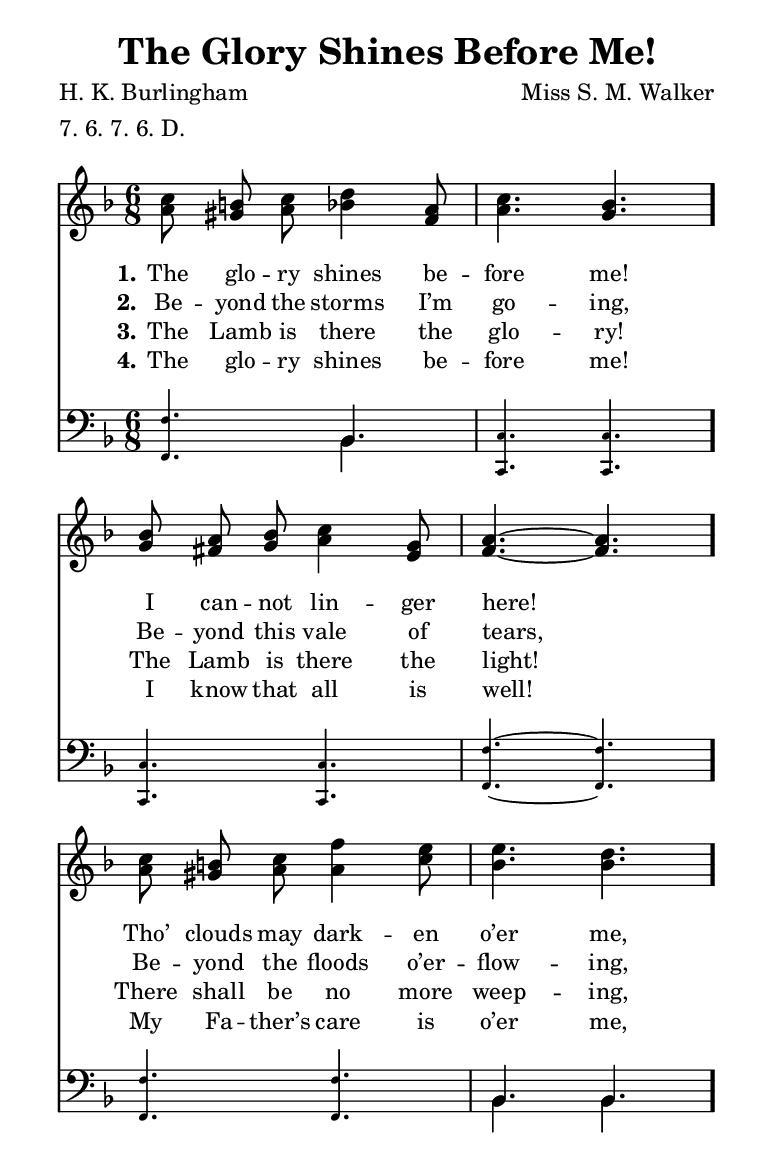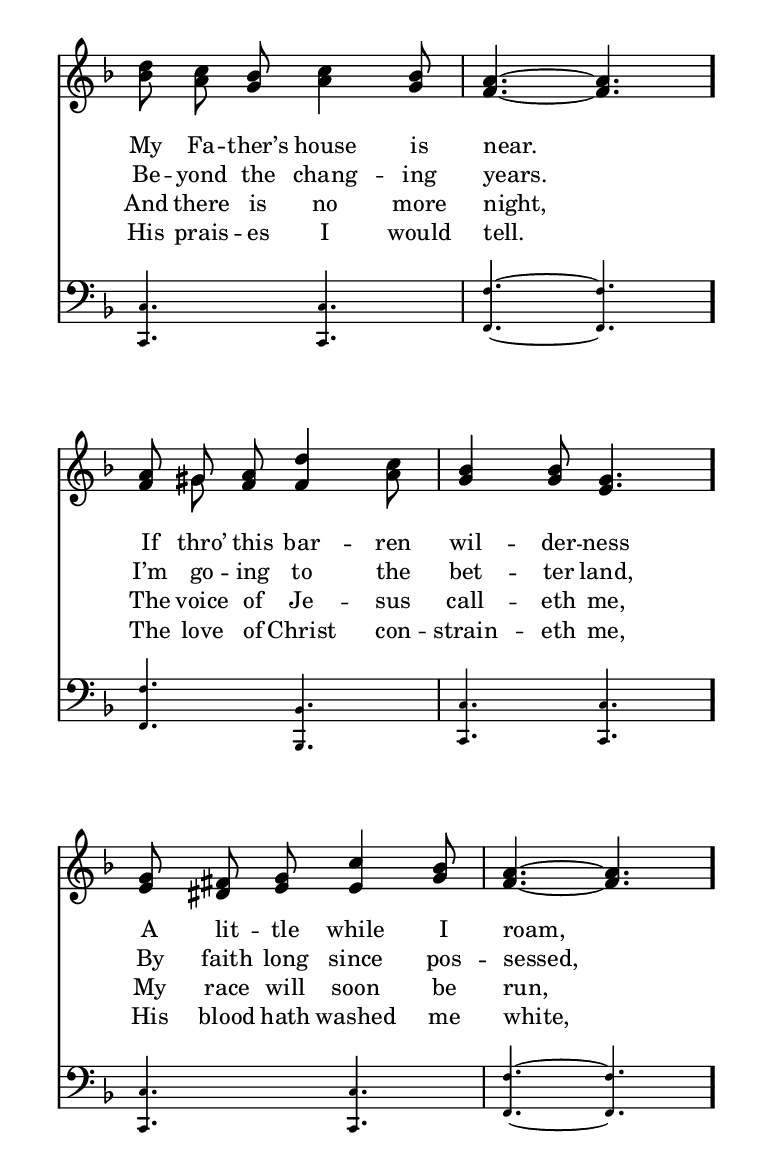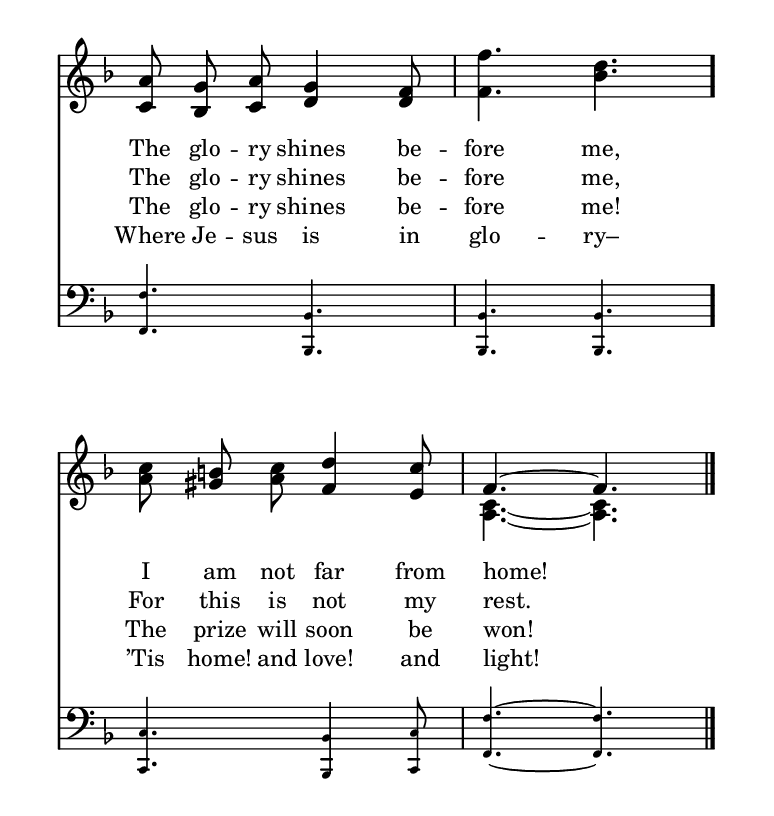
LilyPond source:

\include "common/global.ily"
\paper {
  \include "common/paper.ily"
}

\header{
  hymnnumber = "263"
  title = "The Glory Shines Before Me!"
  tunename = ""
  meter = "7. 6. 7. 6. D."
  poet = "H. K. Burlingham"
  composer = "Miss S. M. Walker"
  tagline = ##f
}

global = {
  \include "common/overrides.ily"
  \override Staff.TimeSignature.style = #'numbered
  \time 6/8
  \override Score.MetronomeMark.transparent = ##t % hide all fermata changes too
  \tempo 4=80
  \key f \major
  \autoBeamOff
}

patternA = { c8 c c c4 c8 | c4. c4. }
patternB = { c8 c c c4 c8 | c4 c8 c4. }
patternC = { c4. c4. }

notesSoprano = {
\global
\relative c'' {

  c8 b c d4 a8 | c4. bes4. |
  bes8 a bes c4 g8 | a4. ~ a4. |
  c8 b c f4 e8 | e4. d4. |
  d8 c bes c4 bes8 | a4. ~ a4. |

  \changePitch \patternB { a gis a d c | bes bes g }
  \changePitch \patternA { g fis g c bes | a ~ a }
  \changePitch \patternA { a g a g f | f' d }
  \changePitch \patternA { c b c d c | f, ~ f }

  \bar "|."

}
}

notesAlto = {
\global
\relative e' {

  \changePitch \patternA { a gis a bes f | a g }
  \changePitch \patternA { g fis g a e | f ~ f }
  \changePitch \patternA { a gis a a c | bes bes }
  \changePitch \patternA { bes a g a g | f ~ f }

  \changePitch \patternB { f gis f f a | g g e }
  \changePitch \patternA { e dis e e g | f ~ f }
  \changePitch \patternA { c bes c d d | f bes }
  \changePitch \patternA { a gis a f e | <c a> ~ <c a> }

}
}

notesTenor = {
\global
\override NoteHead.font-size = #-4
\relative a {

  \changePitch \patternC { f bes, | c c }
  \changePitch \patternC { c c | f ~ f }
  \changePitch \patternC { f f | bes, bes }
  \changePitch \patternC { c c | f ~ f }

  \changePitch \patternC { f bes, | c c }
  \changePitch \patternC { c c | f ~ f }
  \changePitch \patternC { f bes, | bes bes }
  c4. bes4 c8 | f4. ~ f

}
}

notesBass = {
\global
\override NoteHead.font-size = #-4
\relative f, {

  \changePitch \patternC { f bes | c, c }
  \changePitch \patternC { c c | f ~ f }
  \changePitch \patternC { f f | bes bes }
  \changePitch \patternC { c, c | f ~ f }

  \changePitch \patternC { f bes, | c c }
  \changePitch \patternC { c c | f ~ f }
  \changePitch \patternC { f bes, | bes bes }
  c4. bes4 c8 | f4. ~ f

}
}

wordsA = \lyricmode {
\set stanza = "1."

The glo -- ry shines be -- fore me! \bar "."
I can -- not lin -- ger here! \bar "."
Tho’ clouds may dark -- en o’er me, \bar "."
My Fa -- ther’s house is near. \bar "."
If thro’ this bar -- ren wil -- der -- ness \bar "."
A lit -- tle while I roam, \bar "."
The glo -- ry shines be -- fore me, \bar "."
I am not far from home! \bar "."

}

wordsB = \lyricmode {
\set stanza = "2."

Be -- yond the storms I’m go -- ing,
Be -- yond this vale of tears,
Be -- yond the floods o’er -- flow -- ing,
Be -- yond the chang -- ing years.
I’m go -- ing to the bet -- ter land,
By faith long since pos -- sessed,
The glo -- ry shines be -- fore me,
For this is not my rest.

}

wordsC = \lyricmode {
\set stanza = "3."

The Lamb is there the glo -- ry!
The Lamb is there the light!
There shall be no more weep -- ing,
And there is no more night,
The voice of Je -- sus call -- eth me,
My race will soon be run,
The glo -- ry shines be -- fore me!
The prize will soon be won!

}

wordsD = \lyricmode {
\set stanza = "4."

The glo -- ry shines be -- fore me!
I know that all is well!
My Fa -- ther’s care is o’er me,
His prais -- es I would tell.
The love of Christ con -- strain -- eth me,
His blood hath washed me white,
Where Je -- sus is in glo -- ry–
’Tis home! and love! and light!

}

\score {
  \context ChoirStaff <<
    \context Staff = upper <<
      \set Staff.autoBeaming = ##f
      \set ChoirStaff.systemStartDelimiter = #'SystemStartBar
      \set ChoirStaff.printPartCombineTexts = ##f
      \partcombine #'(2 . 9) \notesSoprano \notesAlto
      \context NullVoice = sopranos { \voiceOne << \notesSoprano >> }
      \context NullVoice = altos { \voiceTwo << \notesAlto >> }
      \context Lyrics = one   \lyricsto sopranos \wordsA
      \context Lyrics = two   \lyricsto sopranos \wordsB
      \context Lyrics = three \lyricsto sopranos \wordsC
      \context Lyrics = four  \lyricsto sopranos \wordsD
    >>
    \context Staff = men <<
      \clef bass
      \set ChoirStaff.printPartCombineTexts = ##f
      \partcombine #'(2 . 9) \notesTenor \notesBass
      \context NullVoice = tenors { \voiceOne << \notesTenor >> }
      \context NullVoice = basses { \voiceTwo << \notesBass >> }
    >>
  >>
  \layout {
    \include "common/layout.ily"
  }
  \midi{
    \include "common/midi.ily"
  }
}

\version "2.19.49"  % necessary for upgrading to future LilyPond versions.

% vi:set et ts=2 sw=2 ai nocindent syntax=lilypond:
